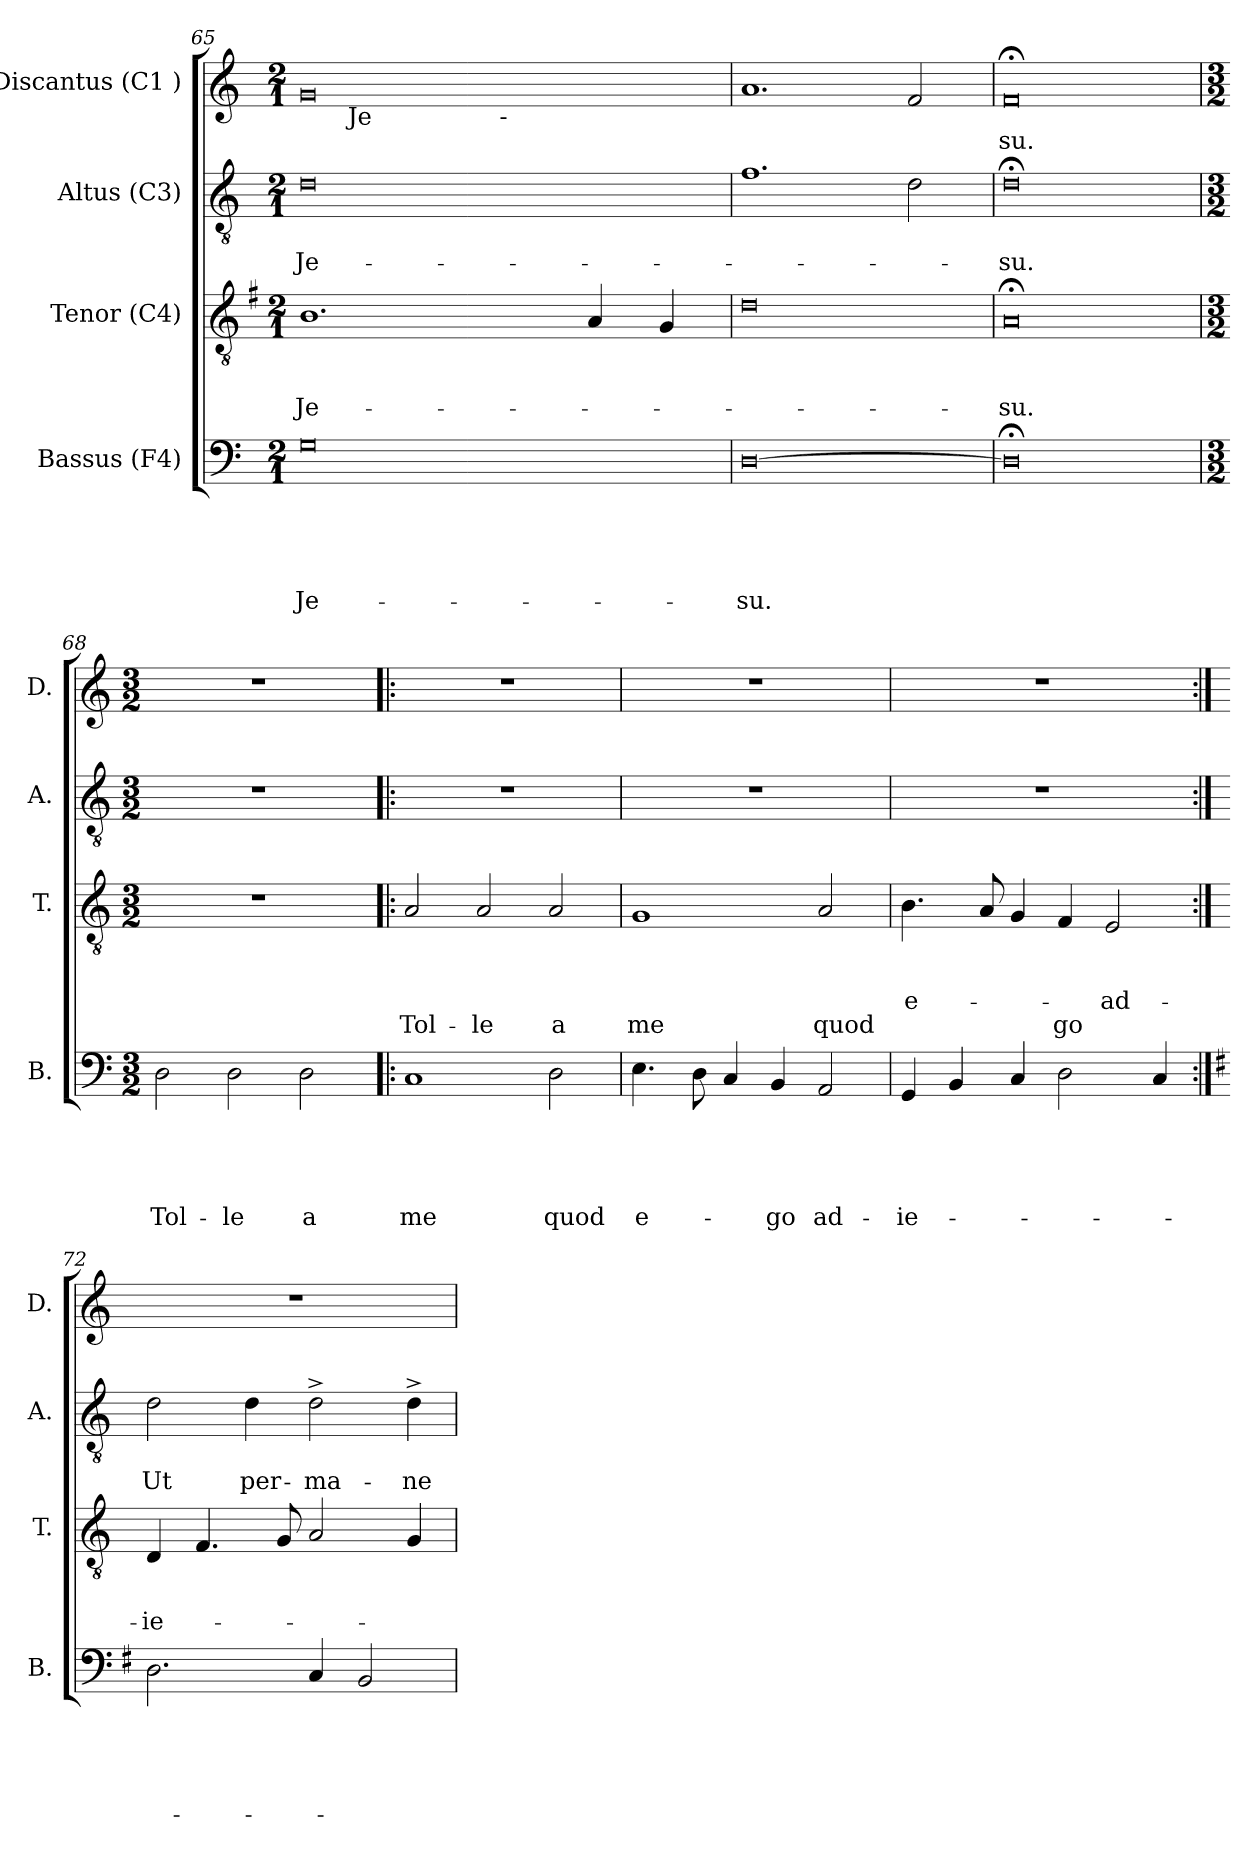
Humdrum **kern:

**kern	**text	**text	**text	**text	**text	**kern	**text	**text	**text	**text	**kern	**text	**text	**kern	**text
*part4	*part4	*part4	*part4	*part4	*part4	*part3	*part3	*part3	*part3	*part3	*part2	*part2	*part2	*part1	*part1
*staff4	*staff4	*staff4	*staff4	*staff4	*staff4	*staff3	*staff3	*staff3	*staff3	*staff3	*staff2	*staff2	*staff2	*staff1	*staff1
*I"Bassus (F4)	*	*	*	*	*	*I"Tenor (C4)	*	*	*	*	*I"Altus (C3)	*	*	*I"Discantus (C1 )	*
*I'B.	*	*	*	*	*	*I'T.	*	*	*	*	*I'A.	*	*	*I'D.	*
*clefF4	*	*	*	*	*	*clefGv2	*	*	*	*	*clefGv2	*	*	*clefG2	*
*k[]	*	*	*	*	*	*k[f#]	*	*	*	*	*k[]	*	*	*k[]	*
*C:	*	*	*	*	*	*G:	*	*	*	*	*C:	*	*	*C:	*
*M2/1	*	*	*	*	*	*M2/1	*	*	*	*	*M2/1	*	*	*M2/1	*
=65	=65	=65	=65	=65	=65	=65	=65	=65	=65	=65	=65	=65	=65	=65	=65
!	!	!	!	!	!LO:LY:b:rj	!	!	!	!LO:LY:b	!	!	!	!LO:LY:b:rj	!	!
*	*	*	*	*	*	*	*	*	*	*	*	*	*	*^	*
*	*	*	*	*	*	*	*	*	*	*	*	*	*	*	*^	*
0G	.	.	.	.	Je-	1.B	.	.	Je-	.	0d	.	Je-	0g	8.ryy	1ryy	.
!	!	!	!	!	!	!	!	!	!	!	!	!	!	!	!LO:TX:b:t=Je	!	!
.	.	.	.	.	.	.	.	.	.	.	.	.	.	.	1ryy	.	.
.	.	.	.	.	.	.	.	.	.	.	.	.	.	.	.	8ryy	.
!	!	!	!	!	!	!	!	!	!	!	!	!	!	!	!	!LO:TX:b:t=-	!
.	.	.	.	.	.	.	.	.	.	.	.	.	.	.	.	2..ryy	.
.	.	.	.	.	.	.	.	.	.	.	.	.	.	.	2ryy	.	.
.	.	.	.	.	.	4A/	.	.	.	.	.	.	.	.	.	.	.
.	.	.	.	.	.	.	.	.	.	.	.	.	.	.	4ryy	.	.
.	.	.	.	.	.	4G/	.	.	.	.	.	.	.	.	.	.	.
.	.	.	.	.	.	.	.	.	.	.	.	.	.	.	16ryy	.	.
*	*	*	*	*	*	*	*	*	*	*	*	*	*	*v	*v	*v	*
!!LO:LB:g=z
=66	=66	=66	=66	=66	=66	=66	=66	=66	=66	=66	=66	=66	=66	=66	=66
*	*	*	*	*	*	*k[]	*	*	*	*	*	*	*	*	*
*	*	*	*	*	*	*C:	*	*	*	*	*	*	*	*	*
*	*	*	*	*	*	*	*	*	*	*	*	*	*	*^	*
*	*	*	*	*	*	*	*	*	*	*	*	*	*	*	*^	*
!	!	!	!	!	!LO:LY:b	!	!	!	!	!	!	!	!	!	!	!	!
*	*	*	*	*	*	*	*	*	*	*	*	*	*	*v	*v	*v	*
[>0D	.	.	.	.	-su.	0d	.	.	.	.	1.f	.	.	1.a	.
.	.	.	.	.	.	.	.	.	.	.	2d\	.	.	2f/	.
=67	=67	=67	=67	=67	=67	=67	=67	=67	=67	=67	=67	=67	=67	=67	=67
!	!	!	!	!	!	!	!	!	!LO:LY:b	!	!	!	!LO:LY:b	!	!LO:LY:b
0D;<]	.	.	.	.	.	0A;	.	.	-su.	.	0d;<	.	-su.	0f;	su.
=68	=68	=68	=68	=68	=68	=68	=68	=68	=68	=68	=68	=68	=68	=68	=68
*M3/2	*	*	*	*	*	*M3/2	*	*	*	*	*M3/2	*	*	*M3/2	*
!	!	!	!	!	!LO:LY:b	!LO:N:vis=1	!	!	!	!	!LO:N:vis=1	!	!	!LO:N:vis=1	!
2D\	.	.	.	.	Tol-	1.r	.	.	.	.	1.r	.	.	1.r	.
!	!	!	!	!	!LO:LY:b	!	!	!	!	!	!	!	!	!	!
2D\	.	.	.	.	-le	.	.	.	.	.	.	.	.	.	.
!	!	!	!	!	!LO:LY:b	!	!	!	!	!	!	!	!	!	!
2D\	.	.	.	.	a	.	.	.	.	.	.	.	.	.	.
=69!|:	=69!|:	=69!|:	=69!|:	=69!|:	=69!|:	=69!|:	=69!|:	=69!|:	=69!|:	=69!|:	=69!|:	=69!|:	=69!|:	=69!|:	=69!|:
!	!	!	!	!	!LO:LY:b	!	!	!	!	!LO:LY:b	!LO:N:vis=1	!	!	!LO:N:vis=1	!
1C	.	.	.	.	me	2A/	.	.	.	Tol-	1.r	.	.	1.r	.
!	!	!	!	!	!	!	!	!	!	!LO:LY:b	!	!	!	!	!
.	.	.	.	.	.	2A/	.	.	.	-le	.	.	.	.	.
!	!	!	!	!	!LO:LY:b	!	!	!	!	!LO:LY:b	!	!	!	!	!
2D\	.	.	.	.	quod	2A/	.	.	.	a	.	.	.	.	.
=70	=70	=70	=70	=70	=70	=70	=70	=70	=70	=70	=70	=70	=70	=70	=70
!	!	!	!	!	!LO:LY:b	!	!	!	!	!LO:LY:b	!LO:N:vis=1	!	!	!LO:N:vis=1	!
4.E\	.	.	.	.	e-	1G	.	.	.	me	1.r	.	.	1.r	.
8D\	.	.	.	.	.	.	.	.	.	.	.	.	.	.	.
4C/	.	.	.	.	.	.	.	.	.	.	.	.	.	.	.
!	!	!	!	!	!LO:LY:b	!	!	!	!	!	!	!	!	!	!
4BB/	.	.	.	.	-go	.	.	.	.	.	.	.	.	.	.
!	!	!	!	!	!LO:LY:b	!	!	!	!	!LO:LY:b	!	!	!	!	!
2AA/	.	.	.	.	ad-	2A/	.	.	.	quod	.	.	.	.	.
=71	=71	=71	=71	=71	=71	=71	=71	=71	=71	=71	=71	=71	=71	=71	=71
!	!	!	!	!	!LO:LY:b	!	!	!	!LO:LY:b	!	!LO:N:vis=1	!	!	!LO:N:vis=1	!
4GG/	.	.	.	.	-ie-	4.B\	.	.	e-	.	1.r	.	.	1.r	.
4BB/	.	.	.	.	.	.	.	.	.	.	.	.	.	.	.
.	.	.	.	.	.	8A/	.	.	.	.	.	.	.	.	.
4C/	.	.	.	.	.	4G/	.	.	.	.	.	.	.	.	.
!	!	!	!	!	!	!	!	!	!	!LO:LY:b	!	!	!	!	!
2D\	.	.	.	.	.	4F/	.	.	.	go	.	.	.	.	.
!	!	!	!	!	!	!	!	!	!LO:LY:b	!	!	!	!	!	!
.	.	.	.	.	.	2E/	.	.	-ad-	.	.	.	.	.	.
4C/	.	.	.	.	.	.	.	.	.	.	.	.	.	.	.
!!LO:PB:g=z
=72:|!	=72:|!	=72:|!	=72:|!	=72:|!	=72:|!	=72:|!	=72:|!	=72:|!	=72:|!	=72:|!	=72:|!	=72:|!	=72:|!	=72:|!	=72:|!
*k[f#]	*	*	*	*	*	*	*	*	*	*	*	*	*	*	*
*G:	*	*	*	*	*	*	*	*	*	*	*	*	*	*	*
!	!	!	!	!	!	!	!	!	!LO:LY:b	!	!	!	!LO:LY:b	!LO:N:vis=1	!
2.D\	.	.	.	.	.	4D/	.	.	-ie-	.	2d\	.	Ut	1.r	.
.	.	.	.	.	.	4.F/	.	.	.	.	.	.	.	.	.
!	!	!	!	!	!	!	!	!	!	!	!	!	!LO:LY:b	!	!
.	.	.	.	.	.	.	.	.	.	.	4d\	.	per-	.	.
.	.	.	.	.	.	8G/	.	.	.	.	.	.	.	.	.
!	!	!	!	!	!	!	!	!	!	!	!	!	!LO:LY:b:rj	!	!
4C/	.	.	.	.	.	2A/	.	.	.	.	2d^>\	.	-ma-	.	.
2BB/	.	.	.	.	.	.	.	.	.	.	.	.	.	.	.
!	!	!	!	!	!	!	!	!	!	!	!	!	!LO:LY:b	!	!
.	.	.	.	.	.	4G/	.	.	.	.	4d^>\	.	-ne-	.	.
=	=	=	=	=	=	=	=	=	=	=	=	=	=	=	=
*-	*-	*-	*-	*-	*-	*-	*-	*-	*-	*-	*-	*-	*-	*-	*-
